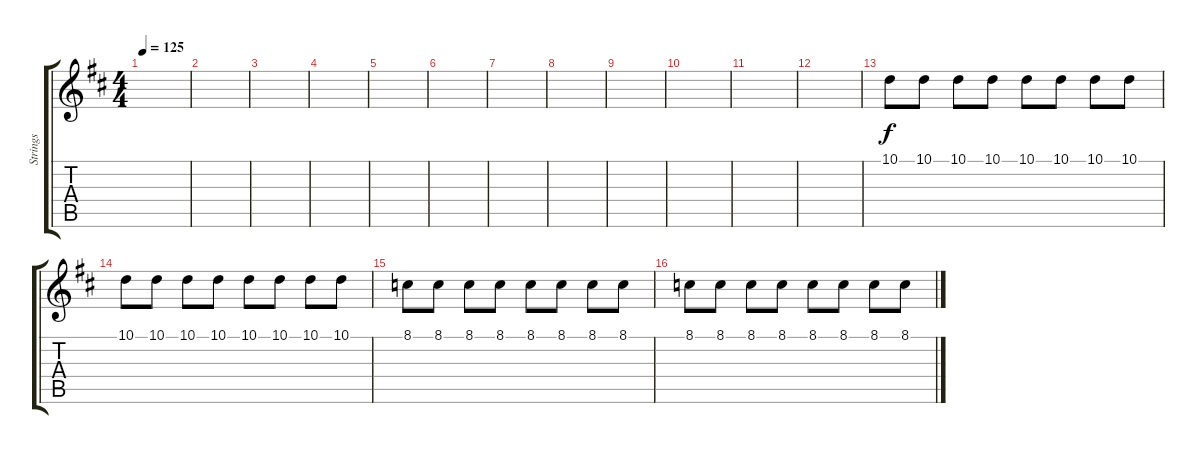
\track ("Strings" "Strings") {instrument stringensemble1}
\staff {score tabs}
\tuning (E4 B3 G3 D3 A2 E2) {hide}
\ts (4 4)
\tempo 125
\clef g2
\ks d
|
|
|
|
|
|
|
|
|
|
|
|
10.1.8 10.1.8 10.1.8 10.1.8 10.1.8 10.1.8 10.1.8 10.1.8 |
10.1.8 10.1.8 10.1.8 10.1.8 10.1.8 10.1.8 10.1.8 10.1.8 |
8.1.8 8.1.8 8.1.8 8.1.8 8.1.8 8.1.8 8.1.8 8.1.8 |
8.1.8 8.1.8 8.1.8 8.1.8 8.1.8 8.1.8 8.1.8 8.1.8
